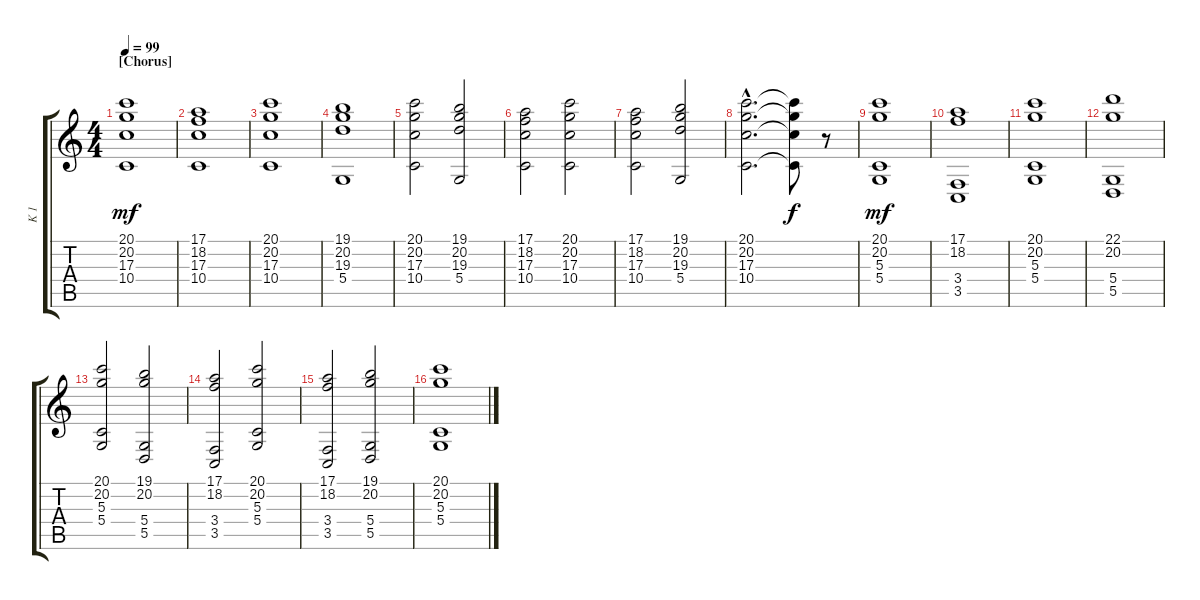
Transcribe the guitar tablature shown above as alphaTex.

\track ("K 1" "K 1") {instrument stringensemble1}
\staff {score tabs}
\tuning (E4 B3 G3 D3 A2 E2) {hide}
\ts (4 4)
\section ("" "[Chorus]")
\tempo 99
\clef g2
\ks c
(20.1 20.2 17.3 10.4).1{dy mf instrument stringensemble1} |
(17.1 18.2 17.3 10.4).1 |
(20.1 20.2 17.3 10.4).1 |
(19.1 20.2 19.3 5.4).1 |
(20.1 20.2 17.3 10.4).2 (19.1 20.2 19.3 5.4).2 |
(17.1 18.2 17.3 10.4).2 (20.1 20.2 17.3 10.4).2 |
(17.1 18.2 17.3 10.4).2 (19.1 20.2 19.3 5.4).2 |
(20.1{hac} 20.2{hac} 17.3{hac} 10.4{hac}).2{d} (20.1{t} 20.2{t} 17.3{t} 10.4{t}).8{dy f} r.8 |
\section ("" "")
(20.1 20.2 5.3 5.4).1{dy mf} |
(17.1 18.2 3.4 3.5).1 |
(20.1 20.2 5.3 5.4).1 |
(22.1 20.2 5.4 5.5).1 |
\section ("" "")
(20.1 20.2 5.3 5.4).2 (19.1 20.2 5.4 5.5).2 |
(17.1 18.2 3.4 3.5).2 (20.1 20.2 5.3 5.4).2 |
(17.1 18.2 3.4 3.5).2 (19.1 20.2 5.4 5.5).2 |
(20.1 20.2 5.3 5.4).1
